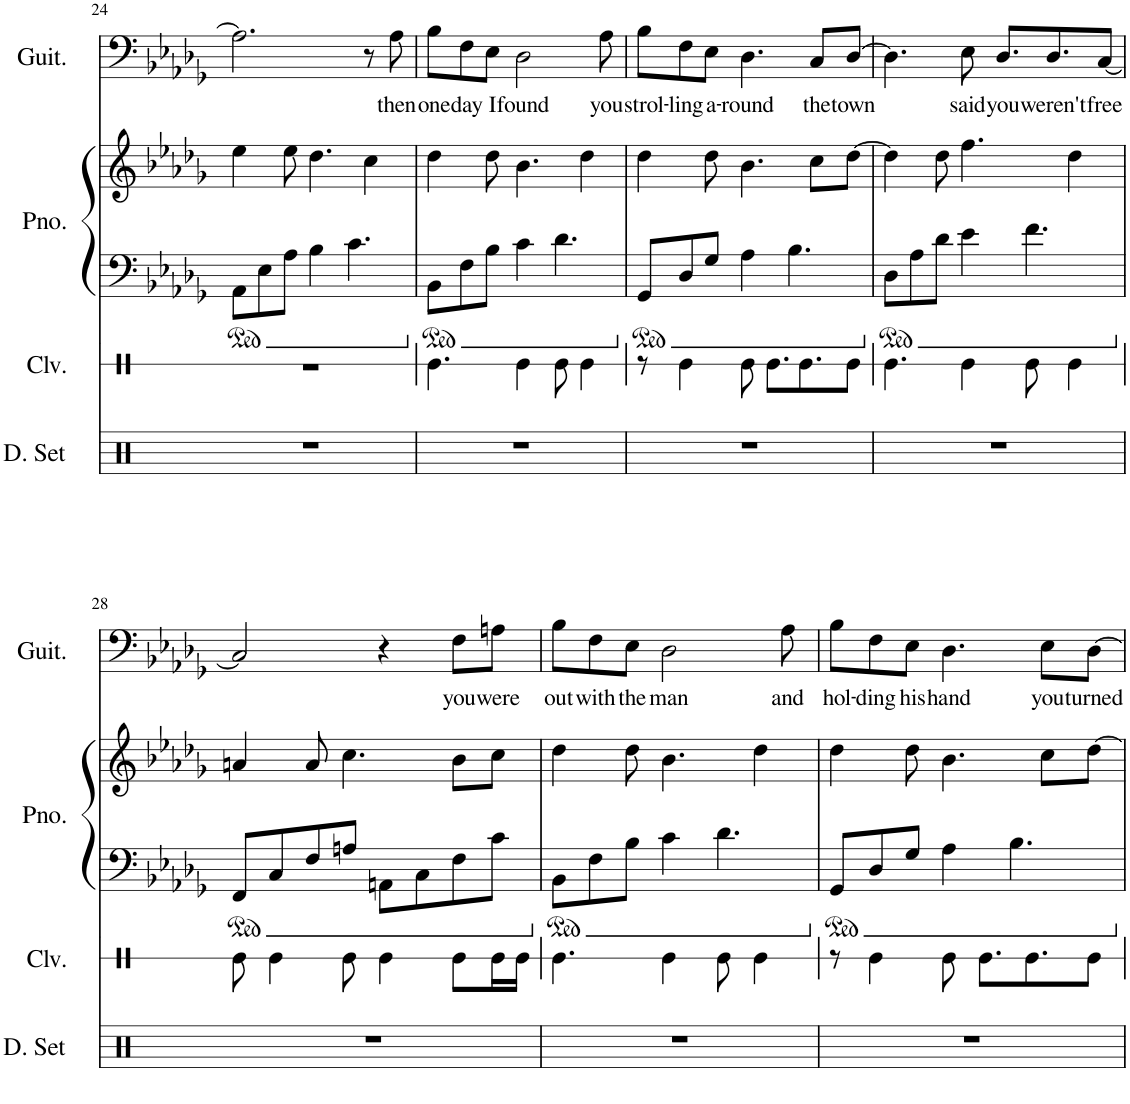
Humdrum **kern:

**kern	**kern	**kern	**kern	**kern	**text
*part4	*part3	*part2	*part2	*part1	*part1
*staff5	*staff4	*staff3	*staff2	*staff1	*staff1
*I"Drumset	*I"Claves	*I"Piano	*	*I"Acoustic Guitar	*
*I'D. Set	*I'Clv.	*I'Pno.	*	*I'Guit.	*
!!LO:PB:g=z
*clefX	*clefX	*clefF4	*clefG2	*clefF4	*
*k[]	*k[]	*k[b-e-a-d-g-]	*k[b-e-a-d-g-]	*k[b-e-a-d-g-]	*
*M4/4	*M4/4	*M4/4	*M4/4	*M4/4	*
=24	=24	=24	=24	=24	=24
1r	1r	8AA-\L	4ee-\	2.A-\]	.
.	.	8E-\	.	.	.
.	.	8A-\J	8ee-\	.	.
.	.	4B-\	4.dd-\	.	.
.	.	4.c\	.	.	.
.	.	.	4cc\	8r	.
!	!	!	!	!	!LO:LY:b
.	.	.	.	8A-\	then
=25	=25	=25	=25	=25	=25
!	!	!	!	!	!LO:LY:b
1r	4.Re\	8BB-\L	4dd-\	8B-\L	one
!	!	!	!	!	!LO:LY:b
.	.	8F\	.	8F\	day
!	!	!	!	!	!LO:LY:b
.	.	8B-\J	8dd-\	8E-\J	I
!	!	!	!	!	!LO:LY:b
.	4Re\	4c\	4.b-\	2D-\	found
.	8Re\	4.d-\	.	.	.
.	4Re\	.	4dd-\	.	.
!	!	!	!	!	!LO:LY:b
.	.	.	.	8A-\	you
=26	=26	=26	=26	=26	=26
!	!	!	!	!	!LO:LY:b
1r	8r	8GG-/L	4dd-\	8B-\L	strol-
!	!	!	!	!	!LO:LY:b
.	4Re\	8D-/	.	8F\	-ling
!	!	!	!	!	!LO:LY:b
.	.	8G-/J	8dd-\	8E-\J	a-
!	!	!	!	!	!LO:LY:b
.	8Re\	4A-\	4.b-\	4.D-\	-round
.	8.Re\L	.	.	.	.
.	.	4.B-\	.	.	.
.	8.Re\	.	.	.	.
!	!	!	!	!	!LO:LY:b
.	.	.	8cc\L	8C/L	the
!	!	!	!	!	!LO:LY:b
.	8Re\J	.	[8dd-\J	[8D-/J	town
=27	=27	=27	=27	=27	=27
1r	4.Re\	8D-\L	4dd-\]	4.D-\]	.
.	.	8A-\	.	.	.
.	.	8d-\J	8dd-\	.	.
!	!	!	!	!	!LO:LY:b
.	4Re\	4e-\	4.ff\	8E-\	said
!	!	!	!	!	!LO:LY:b
.	.	.	.	8.D-/L	you
.	8Re\	4.f\	.	.	.
!	!	!	!	!	!LO:LY:b
.	.	.	.	8.D-/	weren't
.	4Re\	.	4dd-\	.	.
!	!	!	!	!	!LO:LY:b
.	.	.	.	[8C/J	free
!!LO:LB:g=z
=28	=28	=28	=28	=28	=28
1r	8Re\	8FF/L	4an/	2C/]	.
.	4Re\	8C/	.	.	.
.	.	8F/	8a/	.	.
.	8Re\	8An/J	4.cc\	.	.
.	4Re\	8AAn\L	.	4r	.
.	.	8C\	.	.	.
!	!	!	!	!	!LO:LY:b
.	8Re\L	8F\	8b-\L	8F\L	you
!	!	!	!	!	!LO:LY:b
.	16Re\L	8c\J	8cc\J	8An\J	were
.	16Re\JJ	.	.	.	.
=29	=29	=29	=29	=29	=29
!	!	!	!	!	!LO:LY:b
1r	4.Re\	8BB-\L	4dd-\	8B-\L	out
!	!	!	!	!	!LO:LY:b
.	.	8F\	.	8F\	with
!	!	!	!	!	!LO:LY:b
.	.	8B-\J	8dd-\	8E-\J	the
!	!	!	!	!	!LO:LY:b
.	4Re\	4c\	4.b-\	2D-\	man
.	8Re\	4.d-\	.	.	.
.	4Re\	.	4dd-\	.	.
!	!	!	!	!	!LO:LY:b
.	.	.	.	8A-\	and
=30	=30	=30	=30	=30	=30
!	!	!	!	!	!LO:LY:b
1r	8r	8GG-/L	4dd-\	8B-\L	hol-
!	!	!	!	!	!LO:LY:b
.	4Re\	8D-/	.	8F\	-ding
!	!	!	!	!	!LO:LY:b
.	.	8G-/J	8dd-\	8E-\J	his
!	!	!	!	!	!LO:LY:b
.	8Re\	4A-\	4.b-\	4.D-\	hand
.	8.Re\L	.	.	.	.
.	.	4.B-\	.	.	.
.	8.Re\	.	.	.	.
!	!	!	!	!	!LO:LY:b
.	.	.	8cc\L	8E-\L	you
!	!	!	!	!	!LO:LY:b
.	8Re\J	.	[8dd-\J	[8D-\J	turned
=	=	=	=	=	=
*-	*-	*-	*-	*-	*-
